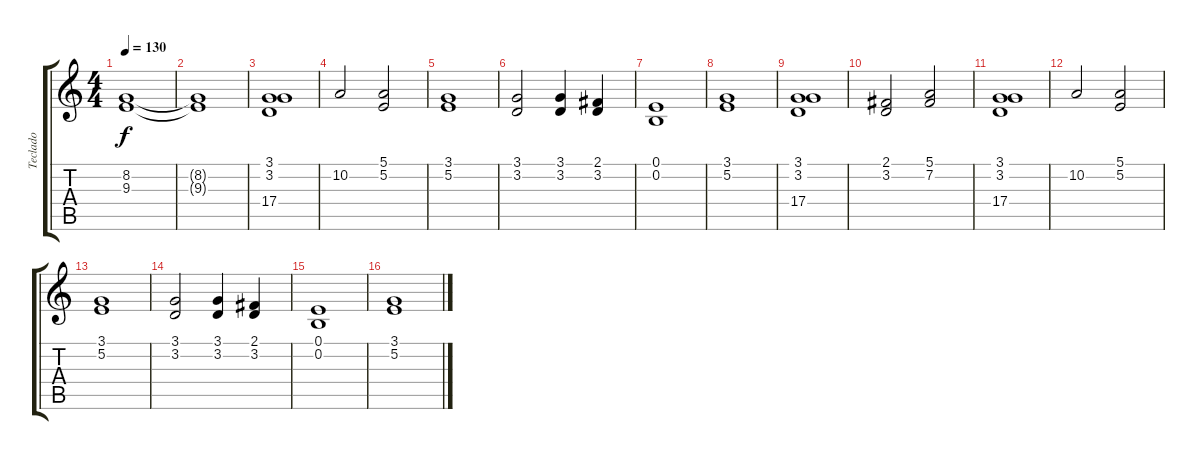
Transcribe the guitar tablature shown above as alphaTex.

\track ("Teclado" "Teclado") {instrument synthstrings1}
\staff {score tabs}
\tuning (E4 B3 G3 D3 A2 E2) {hide}
\ts (4 4)
\tempo 130
\clef g2
\ks c
(8.2 9.3).1{dy f} |
(8.2{t} 9.3{t}).1 |
(3.1 3.2 17.4).1{volume 10 instrument drawbarorgan} |
10.2.2 (5.1 5.2).2 |
(3.1 5.2).1 |
(3.1 3.2).2 (3.1 3.2).4 (2.1 3.2).4 |
(0.1 0.2).1 |
(3.1 5.2).1 |
(3.1 3.2 17.4).1{volume 13 instrument drawbarorgan} |
(2.1 3.2).2 (5.1 7.2).2 |
(3.1 3.2 17.4).1{volume 10 instrument drawbarorgan} |
10.2.2 (5.1 5.2).2 |
(3.1 5.2).1 |
(3.1 3.2).2 (3.1 3.2).4 (2.1 3.2).4 |
(0.1 0.2).1 |
(3.1 5.2).1
